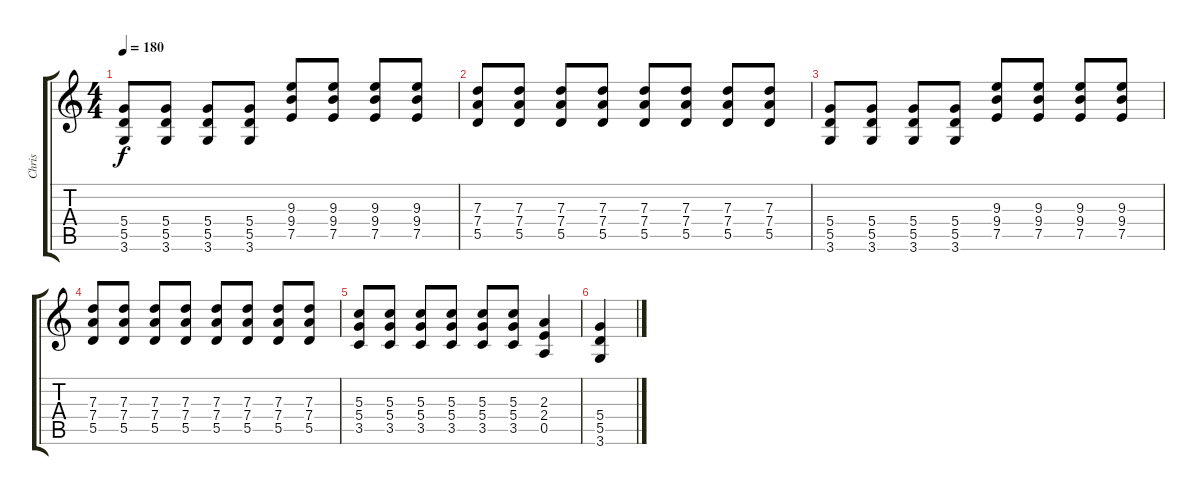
\track ("Chris" "Chris") {instrument distortionguitar}
\staff {score tabs}
\tuning (E4 B3 G3 D3 A2 E2) {hide}
\ts (4 4)
\tempo 180
\clef g2
\ks c
(5.4 5.5 3.6).8{dy f} (5.4 5.5 3.6).8 (5.4 5.5 3.6).8 (5.4 5.5 3.6).8 (9.3 9.4 7.5).8 (9.3 9.4 7.5).8 (9.3 9.4 7.5).8 (9.3 9.4 7.5).8 |
(7.3 7.4 5.5).8 (7.3 7.4 5.5).8 (7.3 7.4 5.5).8 (7.3 7.4 5.5).8 (7.3 7.4 5.5).8 (7.3 7.4 5.5).8 (7.3 7.4 5.5).8 (7.3 7.4 5.5).8 |
(5.4 5.5 3.6).8 (5.4 5.5 3.6).8 (5.4 5.5 3.6).8 (5.4 5.5 3.6).8 (9.3 9.4 7.5).8 (9.3 9.4 7.5).8 (9.3 9.4 7.5).8 (9.3 9.4 7.5).8 |
(7.3 7.4 5.5).8 (7.3 7.4 5.5).8 (7.3 7.4 5.5).8 (7.3 7.4 5.5).8 (7.3 7.4 5.5).8 (7.3 7.4 5.5).8 (7.3 7.4 5.5).8 (7.3 7.4 5.5).8 |
(5.3 5.4 3.5).8 (5.3 5.4 3.5).8 (5.3 5.4 3.5).8 (5.3 5.4 3.5).8 (5.3 5.4 3.5).8 (5.3 5.4 3.5).8 (2.3 2.4 0.5).4 |
(5.4 5.5 3.6).4
